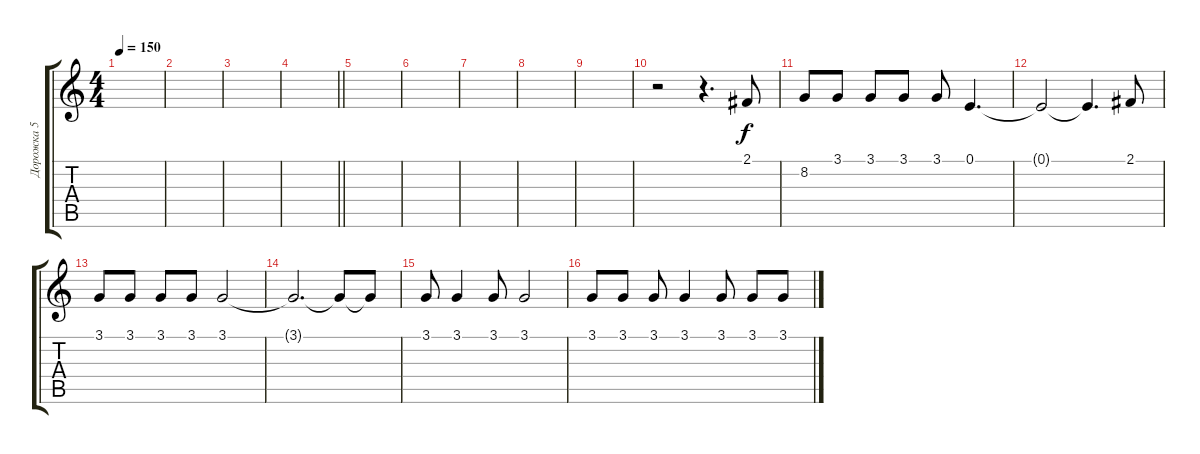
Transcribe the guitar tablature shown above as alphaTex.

\track ("Дорожка 5" "Дорожка 5") {instrument lead2sawtooth}
\staff {score tabs}
\tuning (E4 B3 G3 D3 A2 E2) {hide}
\ts (4 4)
\tempo 150
\clef g2
\ks c
|
|
|
\barLineRight lightlight
|
|
|
|
|
|
r.2 r.4{d} 2.1.8 |
8.2.8 3.1.8 3.1.8 3.1.8 3.1.8 0.1.4{d} |
0.1{t}.2 0.1{t}.4{d} 2.1.8 |
3.1.8 3.1.8 3.1.8 3.1.8 3.1.2 |
3.1{t}.2{d} 3.1{t}.8 3.1{t}.8 |
3.1.8 3.1.4 3.1.8 3.1.2 |
3.1.8 3.1.8 3.1.8 3.1.4 3.1.8 3.1.8 3.1.8
